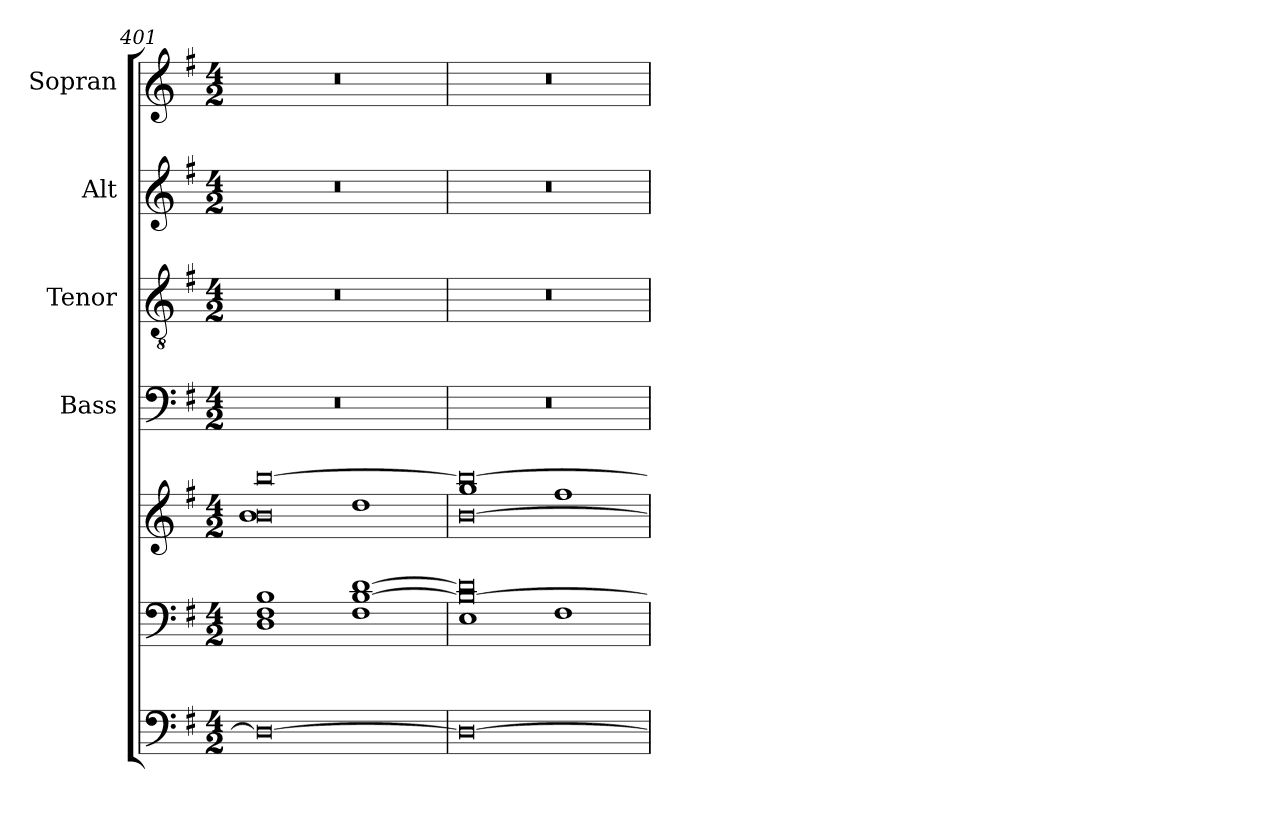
**kern	**kern	**kern	**kern	**kern	**kern	**kern
*part6	*part5	*part5	*part4	*part3	*part2	*part1
*staff7	*staff6	*staff5	*staff4	*staff3	*staff2	*staff1
*	*	*	*I"Bass	*I"Tenor	*I"Alt	*I"Sopran
*	*	*	*I'B.	*I'T.	*I'A.	*I'S.
*clefF4	*clefF4	*clefG2	*clefF4	*clefGv2	*clefG2	*clefG2
*k[f#]	*k[f#]	*k[f#]	*k[f#]	*k[f#]	*k[f#]	*k[f#]
*G:	*G:	*G:	*G:	*G:	*G:	*G:
*M4/2	*M4/2	*M4/2	*M4/2	*M4/2	*M4/2	*M4/2
=401	=401	=401	=401	=401	=401	=401
*	*^	*^	*	*	*	*
0D_	1B	1D 1F#	0b [>0bb	1b	0r	0r	0r	0r
.	[>1B [>1d	1F#	.	1dd	.	.	.	.
=402	=402	=402	=402	=402	=402	=402	=402	=402
0D_	0B_ 0d]	1E	[<0b 0bb_	1gg	0r	0r	0r	0r
.	.	1F#	.	1ff#	.	.	.	.
*	*v	*v	*	*	*	*	*	*
*	*	*v	*v	*	*	*	*
=	=	=	=	=	=	=
*-	*-	*-	*-	*-	*-	*-
